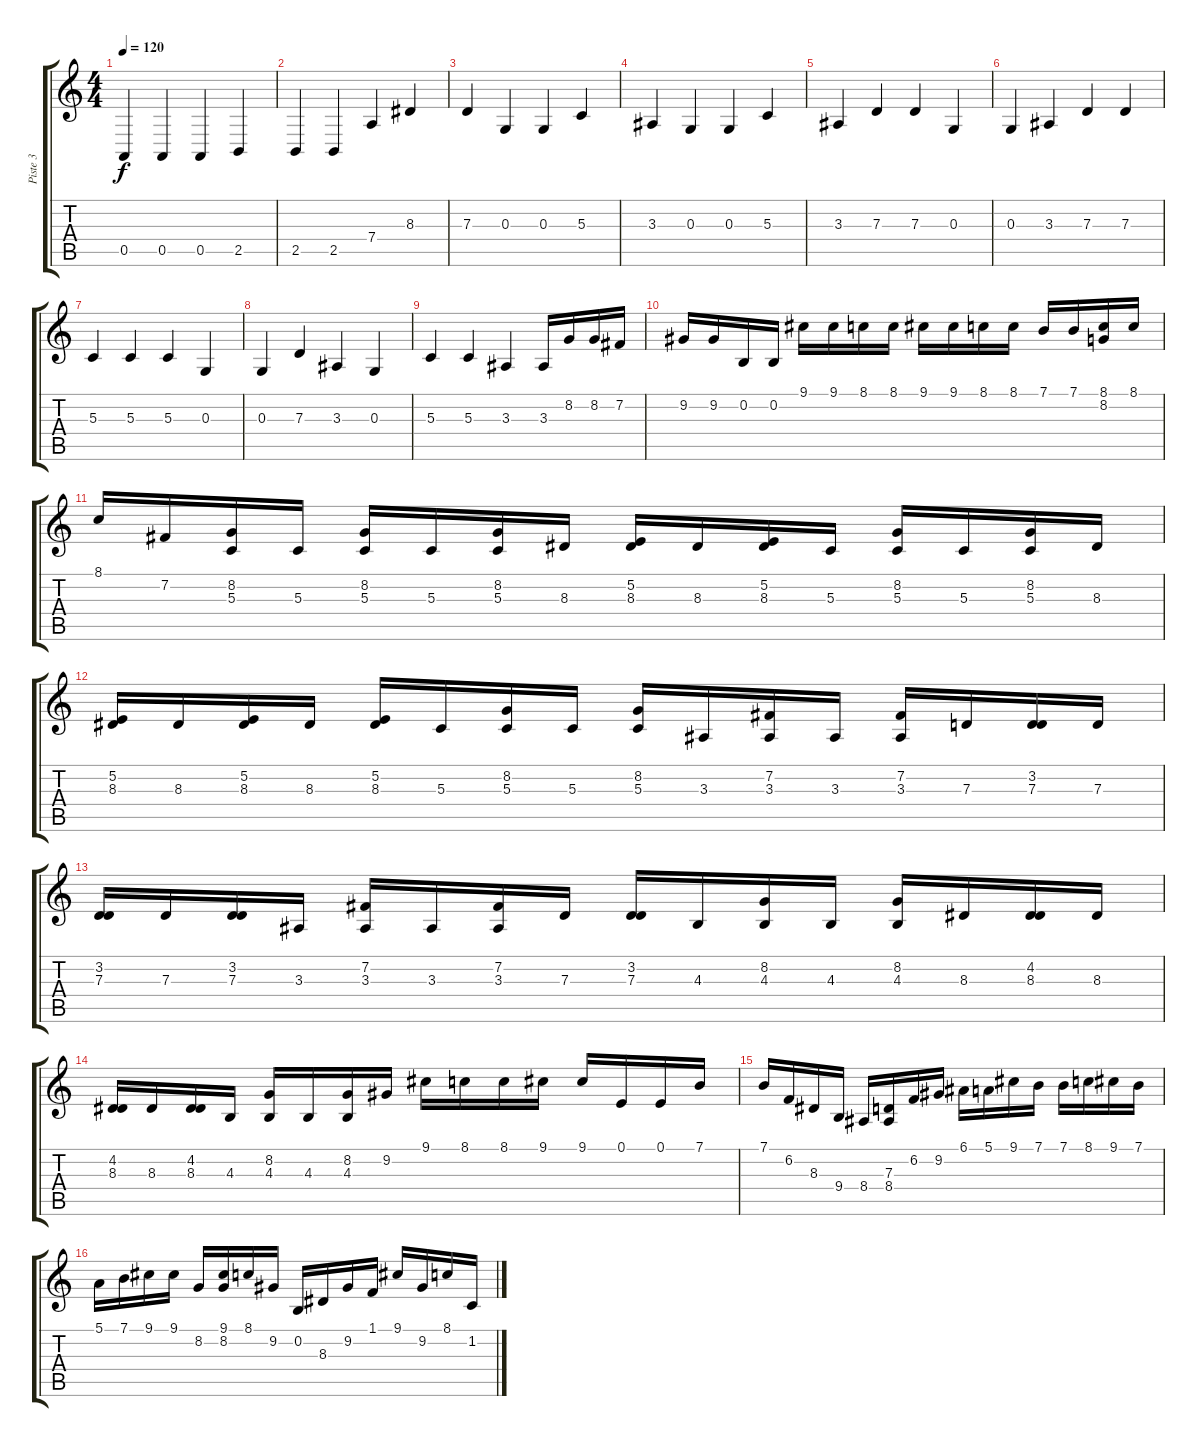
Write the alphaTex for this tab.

\track ("Piste 3" "Piste 3") {instrument timpani}
\staff {score tabs}
\tuning (E4 B3 G3 D3 A2 E2) {hide}
\ts (4 4)
\tempo 120
\clef g2
\ks c
0.5.4{dy f} 0.5.4 0.5.4 2.5.4 |
2.5.4 2.5.4 7.4.4 8.3.4 |
7.3.4 0.3.4 0.3.4 5.3.4 |
3.3.4 0.3.4 0.3.4 5.3.4 |
3.3.4 7.3.4 7.3.4 0.3.4 |
0.3.4 3.3.4 7.3.4 7.3.4 |
5.3.4 5.3.4 5.3.4 0.3.4 |
0.3.4 7.3.4 3.3.4 0.3.4 |
5.3.4 5.3.4 3.3.4 3.3.16 8.2.16 8.2.16 7.2.16 |
9.2.16 9.2.16 0.2.16 0.2.16 9.1.16 9.1.16 8.1.16 8.1.16 9.1.16 9.1.16 8.1.16 8.1.16 7.1.16 7.1.16 (8.1 8.2).16 8.1.16 |
8.1.16 7.2.16 (8.2 5.3).16 5.3.16 (8.2 5.3).16 5.3.16 (8.2 5.3).16 8.3.16 (5.2 8.3).16 8.3.16 (5.2 8.3).16 5.3.16 (8.2 5.3).16 5.3.16 (8.2 5.3).16 8.3.16 |
(5.2 8.3).16 8.3.16 (5.2 8.3).16 8.3.16 (5.2 8.3).16 5.3.16 (8.2 5.3).16 5.3.16 (8.2 5.3).16 3.3.16 (7.2 3.3).16 3.3.16 (7.2 3.3).16 7.3.16 (3.2 7.3).16 7.3.16 |
(3.2 7.3).16 7.3.16 (3.2 7.3).16 3.3.16 (7.2 3.3).16 3.3.16 (7.2 3.3).16 7.3.16 (3.2 7.3).16 4.3.16 (8.2 4.3).16 4.3.16 (8.2 4.3).16 8.3.16 (4.2 8.3).16 8.3.16 |
(4.2 8.3).16 8.3.16 (4.2 8.3).16 4.3.16 (8.2 4.3).16 4.3.16 (8.2 4.3).16 9.2.16 9.1.16 8.1.16 8.1.16 9.1.16 9.1.16 0.1.16 0.1.16 7.1.16 |
7.1.16 6.2.16 8.3.16 9.4.16 8.4.16 (7.3 8.4).16 6.2.16 9.2.16 6.1.16 5.1.16 9.1.16 7.1.16 7.1.16 8.1.16 9.1.16 7.1.16 |
5.1.16 7.1.16 9.1.16 9.1.16 8.2.16 (9.1 8.2).16 8.1.16 9.2.16 0.2.16 8.3.16 9.2.16 1.1.16 9.1.16 9.2.16 8.1.16 1.2.16
